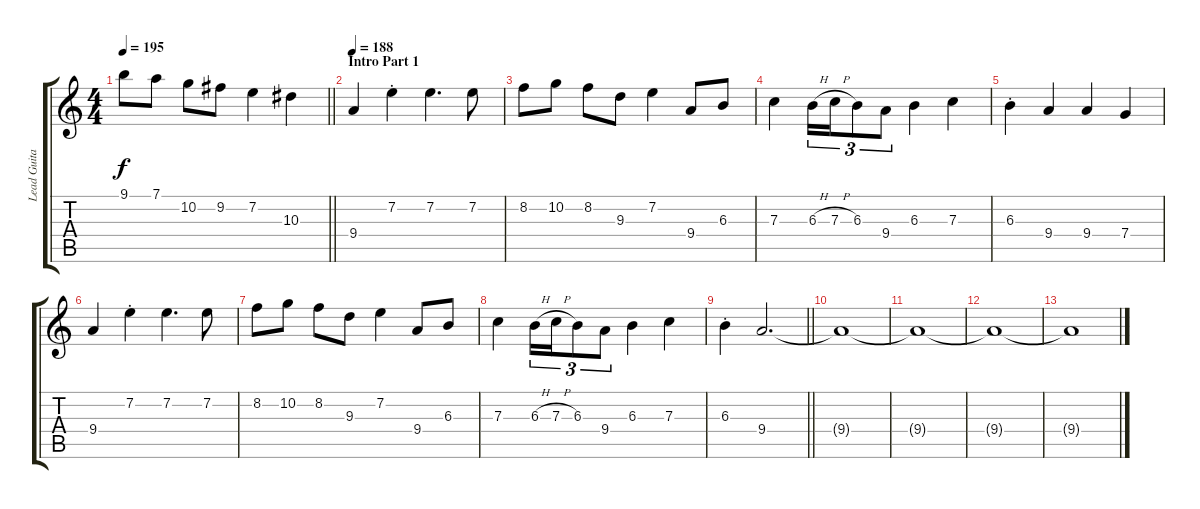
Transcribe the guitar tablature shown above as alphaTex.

\track ("Lead Guitar" "Lead Guita") {instrument distortionguitar}
\staff {score tabs}
\tuning (D4 A3 F3 C3 G2 D2) {hide}
\ts (4 4)
\tempo 195
\clef g2
\barLineRight lightlight
\ks c
9.1.8{dy f} 7.1.8 10.2.8 9.2.8 7.2.4 10.3.4 |
\section ("" "Intro Part 1")
\tempo 188
9.4.4 7.2{st}.4 7.2.4{d} 7.2.8 |
8.2.8 10.2.8 8.2.8 9.3.8 7.2.4 9.4.8 6.3.8 |
7.3.4 6.3{h}.16{tu (3 2)} 7.3{h}.16{tu (3 2)} 6.3.8{tu (3 2)} 9.4.8{tu (3 2)} 6.3.4 7.3.4 |
6.3{st}.4 9.4.4 9.4.4 7.4.4 |
9.4.4 7.2{st}.4 7.2.4{d} 7.2.8 |
8.2.8 10.2.8 8.2.8 9.3.8 7.2.4 9.4.8 6.3.8 |
7.3.4 6.3{h}.16{tu (3 2)} 7.3{h}.16{tu (3 2)} 6.3.8{tu (3 2)} 9.4.8{tu (3 2)} 6.3.4 7.3.4 |
\barLineRight lightlight
6.3{st}.4 9.4.2{d} |
\section ("" "")
9.4{t}.1{volume 0} |
9.4{t}.1 |
9.4{t}.1 |
9.4{t}.1
